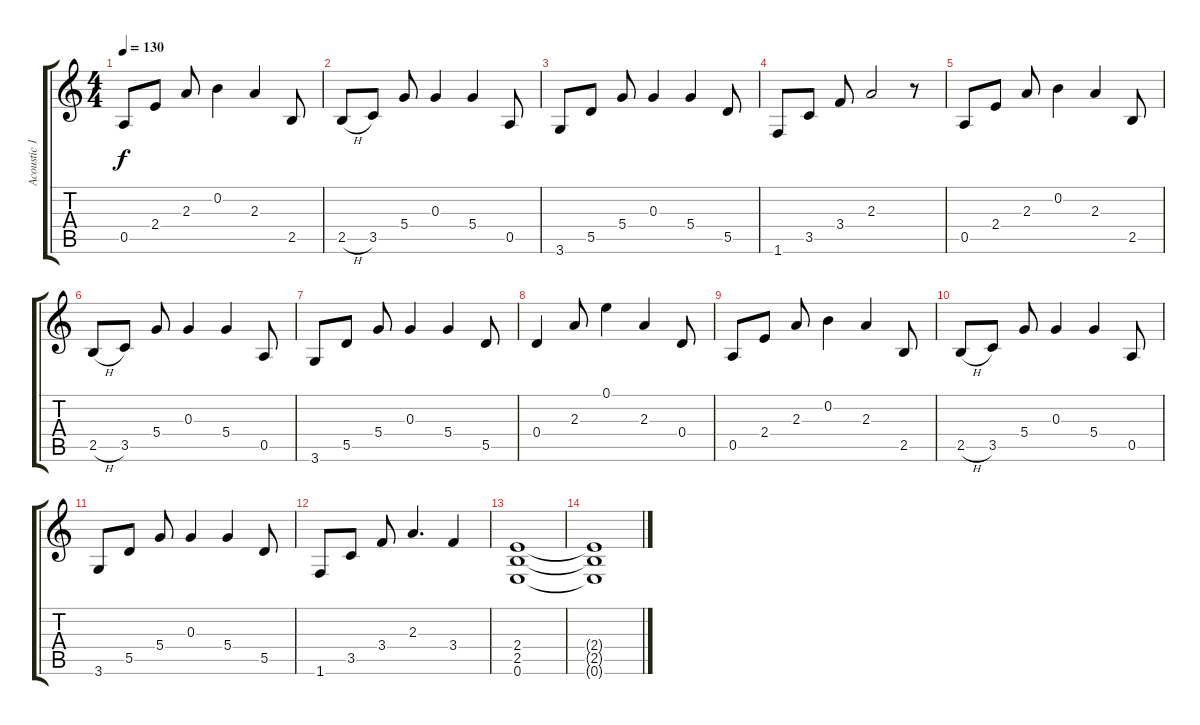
\track ("Acoustic 1" "Acoustic 1") {instrument acousticguitarsteel}
\staff {score tabs}
\tuning (E4 B3 G3 D3 A2 E2) {hide}
\ts (4 4)
\tempo 130
\clef g2
\ks c
0.5.8{dy f} 2.4.8 2.3.8 0.2.4 2.3.4 2.5.8 |
2.5{h}.8 3.5.8 5.4.8 0.3.4 5.4.4 0.5.8 |
3.6.8 5.5.8 5.4.8 0.3.4 5.4.4 5.5.8 |
1.6.8 3.5.8 3.4.8 2.3.2 r.8 |
0.5.8 2.4.8 2.3.8 0.2.4 2.3.4 2.5.8 |
2.5{h}.8 3.5.8 5.4.8 0.3.4 5.4.4 0.5.8 |
3.6.8 5.5.8 5.4.8 0.3.4 5.4.4 5.5.8 |
0.4.4 2.3.8 0.1.4 2.3.4 0.4.8 |
0.5.8 2.4.8 2.3.8 0.2.4 2.3.4 2.5.8 |
2.5{h}.8 3.5.8 5.4.8 0.3.4 5.4.4 0.5.8 |
3.6.8 5.5.8 5.4.8 0.3.4 5.4.4 5.5.8 |
1.6.8 3.5.8 3.4.8 2.3.4{d} 3.4.4 |
(2.4 2.5 0.6).1 |
(2.4{t} 2.5{t} 0.6{t}).1
